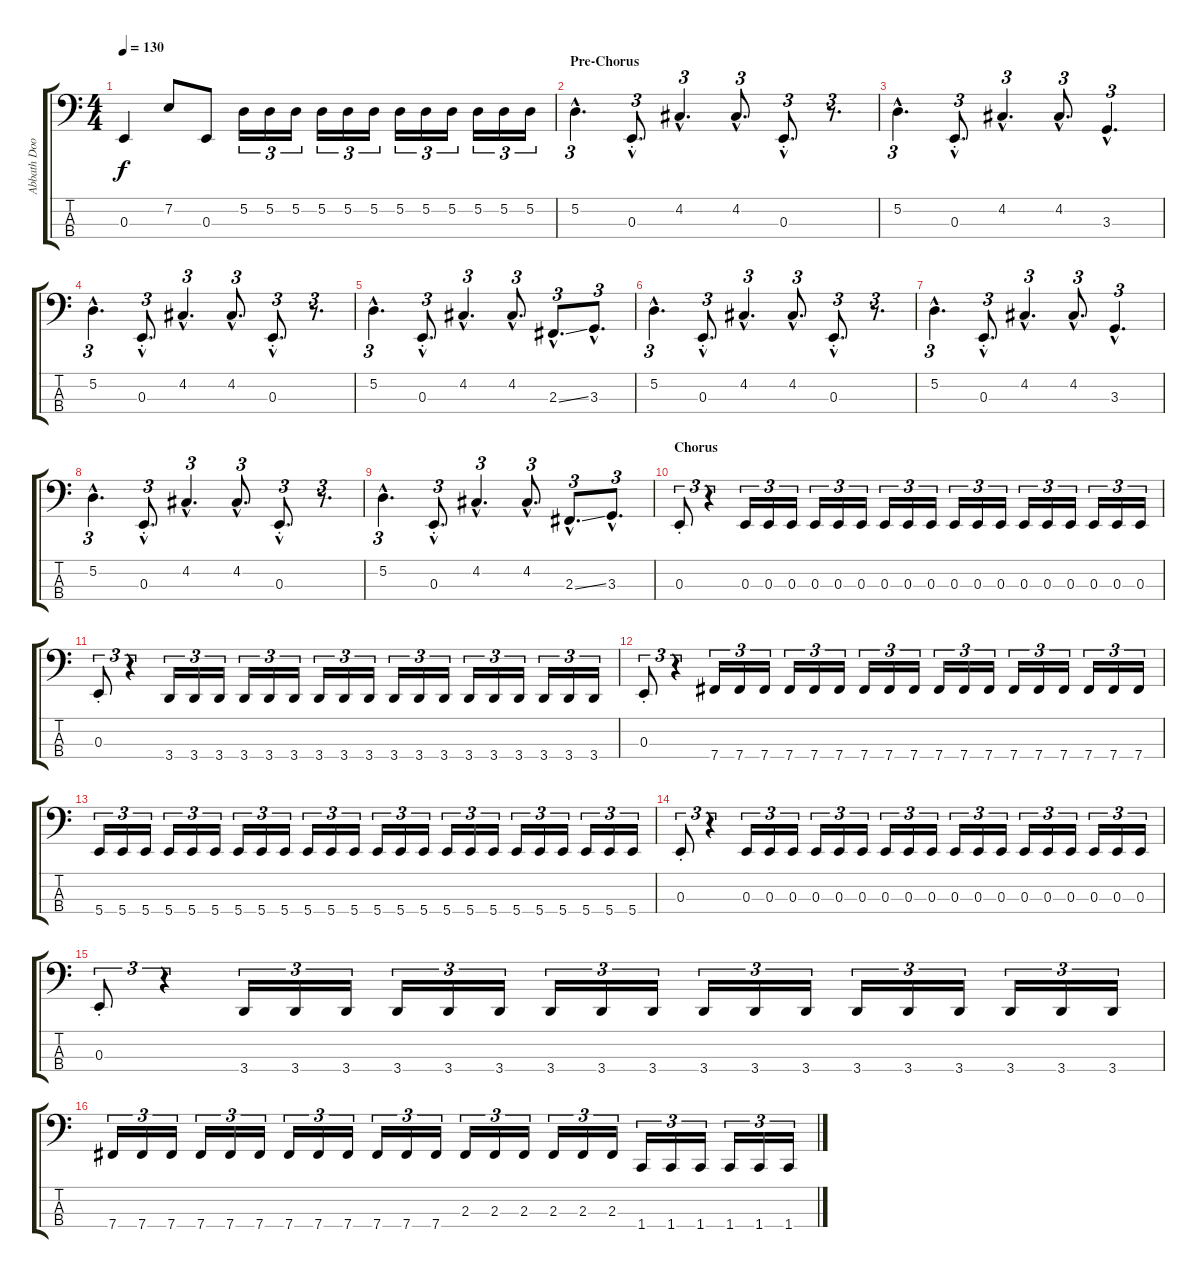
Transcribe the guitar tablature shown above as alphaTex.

\track ("Abbath Doom Occulta (Bass)" "Abbath Doo") {instrument electricbasspick}
\staff {score tabs}
\tuning (D2 A1 E1 B0) {hide}
\ts (4 4)
\tempo 130
\clef f4
\ks c
0.3.4{dy f} 7.2.8 0.3.8 5.2.16{tu (3 2)} 5.2.16{tu (3 2)} 5.2.16{tu (3 2)} 5.2.16{tu (3 2)} 5.2.16{tu (3 2)} 5.2.16{tu (3 2)} 5.2.16{tu (3 2)} 5.2.16{tu (3 2)} 5.2.16{tu (3 2)} 5.2.16{tu (3 2)} 5.2.16{tu (3 2)} 5.2.16{tu (3 2)} |
\section ("" "Pre-Chorus")
5.2{hac}.4{d tu (3 2)} 0.3{hac st}.8{d tu (3 2)} 4.2{hac}.4{d tu (3 2)} 4.2{hac}.8{d tu (3 2)} 0.3{hac st}.8{d tu (3 2)} r.8{d tu (3 2)} |
5.2{hac}.4{d tu (3 2)} 0.3{hac st}.8{d tu (3 2)} 4.2{hac}.4{d tu (3 2)} 4.2{hac}.8{d tu (3 2)} 3.3{hac}.4{d tu (3 2)} |
5.2{hac}.4{d tu (3 2)} 0.3{hac st}.8{d tu (3 2)} 4.2{hac}.4{d tu (3 2)} 4.2{hac}.8{d tu (3 2)} 0.3{hac st}.8{d tu (3 2)} r.8{d tu (3 2)} |
5.2{hac}.4{d tu (3 2)} 0.3{hac st}.8{d tu (3 2)} 4.2{hac}.4{d tu (3 2)} 4.2{hac}.8{d tu (3 2)} 2.3{ss hac}.8{d tu (3 2)} 3.3{hac}.8{d tu (3 2)} |
5.2{hac}.4{d tu (3 2)} 0.3{hac st}.8{d tu (3 2)} 4.2{hac}.4{d tu (3 2)} 4.2{hac}.8{d tu (3 2)} 0.3{hac st}.8{d tu (3 2)} r.8{d tu (3 2)} |
5.2{hac}.4{d tu (3 2)} 0.3{hac st}.8{d tu (3 2)} 4.2{hac}.4{d tu (3 2)} 4.2{hac}.8{d tu (3 2)} 3.3{hac}.4{d tu (3 2)} |
5.2{hac}.4{d tu (3 2)} 0.3{hac st}.8{d tu (3 2)} 4.2{hac}.4{d tu (3 2)} 4.2{hac}.8{d tu (3 2)} 0.3{hac st}.8{d tu (3 2)} r.8{d tu (3 2)} |
5.2{hac}.4{d tu (3 2)} 0.3{hac st}.8{d tu (3 2)} 4.2{hac}.4{d tu (3 2)} 4.2{hac}.8{d tu (3 2)} 2.3{ss hac}.8{d tu (3 2)} 3.3{hac}.8{d tu (3 2)} |
\section ("" "Chorus")
0.3{st}.8{tu (3 2)} r.4{tu (3 2)} 0.3.16{tu (3 2)} 0.3.16{tu (3 2)} 0.3.16{tu (3 2)} 0.3.16{tu (3 2)} 0.3.16{tu (3 2)} 0.3.16{tu (3 2)} 0.3.16{tu (3 2)} 0.3.16{tu (3 2)} 0.3.16{tu (3 2)} 0.3.16{tu (3 2)} 0.3.16{tu (3 2)} 0.3.16{tu (3 2)} 0.3.16{tu (3 2)} 0.3.16{tu (3 2)} 0.3.16{tu (3 2)} 0.3.16{tu (3 2)} 0.3.16{tu (3 2)} 0.3.16{tu (3 2)} |
0.3{st}.8{tu (3 2)} r.4{tu (3 2)} 3.4.16{tu (3 2)} 3.4.16{tu (3 2)} 3.4.16{tu (3 2)} 3.4.16{tu (3 2)} 3.4.16{tu (3 2)} 3.4.16{tu (3 2)} 3.4.16{tu (3 2)} 3.4.16{tu (3 2)} 3.4.16{tu (3 2)} 3.4.16{tu (3 2)} 3.4.16{tu (3 2)} 3.4.16{tu (3 2)} 3.4.16{tu (3 2)} 3.4.16{tu (3 2)} 3.4.16{tu (3 2)} 3.4.16{tu (3 2)} 3.4.16{tu (3 2)} 3.4.16{tu (3 2)} |
0.3{st}.8{tu (3 2)} r.4{tu (3 2)} 7.4.16{tu (3 2)} 7.4.16{tu (3 2)} 7.4.16{tu (3 2)} 7.4.16{tu (3 2)} 7.4.16{tu (3 2)} 7.4.16{tu (3 2)} 7.4.16{tu (3 2)} 7.4.16{tu (3 2)} 7.4.16{tu (3 2)} 7.4.16{tu (3 2)} 7.4.16{tu (3 2)} 7.4.16{tu (3 2)} 7.4.16{tu (3 2)} 7.4.16{tu (3 2)} 7.4.16{tu (3 2)} 7.4.16{tu (3 2)} 7.4.16{tu (3 2)} 7.4.16{tu (3 2)} |
5.4.16{tu (3 2)} 5.4.16{tu (3 2)} 5.4.16{tu (3 2)} 5.4.16{tu (3 2)} 5.4.16{tu (3 2)} 5.4.16{tu (3 2)} 5.4.16{tu (3 2)} 5.4.16{tu (3 2)} 5.4.16{tu (3 2)} 5.4.16{tu (3 2)} 5.4.16{tu (3 2)} 5.4.16{tu (3 2)} 5.4.16{tu (3 2)} 5.4.16{tu (3 2)} 5.4.16{tu (3 2)} 5.4.16{tu (3 2)} 5.4.16{tu (3 2)} 5.4.16{tu (3 2)} 5.4.16{tu (3 2)} 5.4.16{tu (3 2)} 5.4.16{tu (3 2)} 5.4.16{tu (3 2)} 5.4.16{tu (3 2)} 5.4.16{tu (3 2)} |
0.3{st}.8{tu (3 2)} r.4{tu (3 2)} 0.3.16{tu (3 2)} 0.3.16{tu (3 2)} 0.3.16{tu (3 2)} 0.3.16{tu (3 2)} 0.3.16{tu (3 2)} 0.3.16{tu (3 2)} 0.3.16{tu (3 2)} 0.3.16{tu (3 2)} 0.3.16{tu (3 2)} 0.3.16{tu (3 2)} 0.3.16{tu (3 2)} 0.3.16{tu (3 2)} 0.3.16{tu (3 2)} 0.3.16{tu (3 2)} 0.3.16{tu (3 2)} 0.3.16{tu (3 2)} 0.3.16{tu (3 2)} 0.3.16{tu (3 2)} |
0.3{st}.8{tu (3 2)} r.4{tu (3 2)} 3.4.16{tu (3 2)} 3.4.16{tu (3 2)} 3.4.16{tu (3 2)} 3.4.16{tu (3 2)} 3.4.16{tu (3 2)} 3.4.16{tu (3 2)} 3.4.16{tu (3 2)} 3.4.16{tu (3 2)} 3.4.16{tu (3 2)} 3.4.16{tu (3 2)} 3.4.16{tu (3 2)} 3.4.16{tu (3 2)} 3.4.16{tu (3 2)} 3.4.16{tu (3 2)} 3.4.16{tu (3 2)} 3.4.16{tu (3 2)} 3.4.16{tu (3 2)} 3.4.16{tu (3 2)} |
7.4.16{tu (3 2)} 7.4.16{tu (3 2)} 7.4.16{tu (3 2)} 7.4.16{tu (3 2)} 7.4.16{tu (3 2)} 7.4.16{tu (3 2)} 7.4.16{tu (3 2)} 7.4.16{tu (3 2)} 7.4.16{tu (3 2)} 7.4.16{tu (3 2)} 7.4.16{tu (3 2)} 7.4.16{tu (3 2)} 2.3.16{tu (3 2)} 2.3.16{tu (3 2)} 2.3.16{tu (3 2)} 2.3.16{tu (3 2)} 2.3.16{tu (3 2)} 2.3.16{tu (3 2)} 1.4.16{tu (3 2)} 1.4.16{tu (3 2)} 1.4.16{tu (3 2)} 1.4.16{tu (3 2)} 1.4.16{tu (3 2)} 1.4.16{tu (3 2)}
